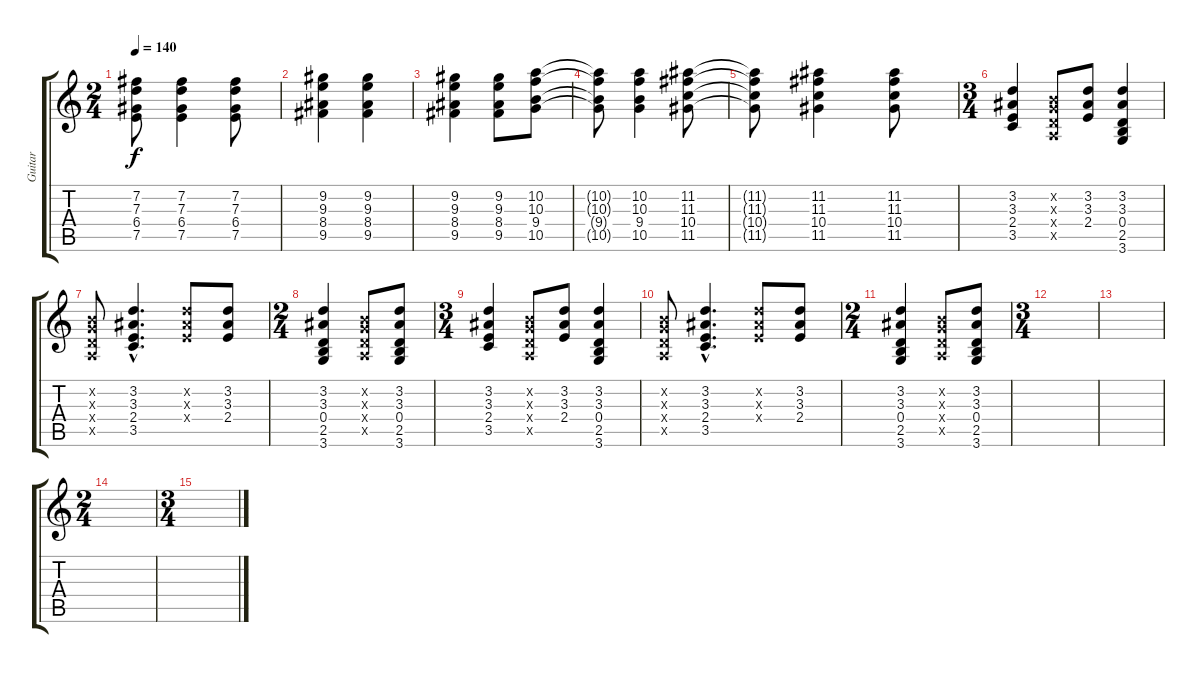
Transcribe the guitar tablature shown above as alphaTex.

\track ("Guitar" "Guitar") {instrument acousticguitarsteel}
\staff {score tabs}
\tuning (E4 B3 G3 D3 A2 E2) {hide}
\ts (2 4)
\tempo 140
\clef g2
\ks c
(7.2{t} 7.3{t} 6.4{t} 7.5{t}).8{dy f} (7.2 7.3 6.4 7.5).4 (7.2 7.3 6.4 7.5).8 |
(9.2 9.3 8.4 9.5).4 (9.2 9.3 8.4 9.5).4 |
(9.2 9.3 8.4 9.5).4 (9.2 9.3 8.4 9.5).8 (10.2 10.3 9.4 10.5).8 |
(10.2{t} 10.3{t} 9.4{t} 10.5{t}).8 (10.2 10.3 9.4 10.5).4 (11.2 11.3 10.4 11.5).8 |
(11.2{t} 11.3{t} 10.4{t} 11.5{t}).8 (11.2 11.3 10.4 11.5).4 (11.2 11.3 10.4 11.5).8 |
\ts (3 4)
(3.2 3.3 2.4 3.5).4 (0.2{x} 0.3{x} 0.4{x} 0.5{x}).8 (3.2 3.3 2.4).8 (3.2 3.3 0.4 2.5 3.6).4 |
(0.2{x} 0.3{x} 0.4{x} 0.5{x}).8 (3.2{hac} 3.3{hac} 2.4{hac} 3.5{hac}).4{d} (3.2{x} 3.3{x} 2.4{x}).8 (3.2 3.3 2.4).8 |
\ts (2 4)
(3.2 3.3 0.4 2.5 3.6).4 (0.2{x} 0.3{x} 0.4{x} 0.5{x}).8 (3.2 3.3 0.4 2.5 3.6).8 |
\ts (3 4)
(3.2 3.3 2.4 3.5).4 (0.2{x} 0.3{x} 0.4{x} 0.5{x}).8 (3.2 3.3 2.4).8 (3.2 3.3 0.4 2.5 3.6).4 |
(0.2{x} 0.3{x} 0.4{x} 0.5{x}).8 (3.2{hac} 3.3{hac} 2.4{hac} 3.5{hac}).4{d} (3.2{x} 3.3{x} 2.4{x}).8 (3.2 3.3 2.4).8 |
\ts (2 4)
(3.2 3.3 0.4 2.5 3.6).4 (0.2{x} 0.3{x} 0.4{x} 0.5{x}).8 (3.2 3.3 0.4 2.5 3.6).8 |
\ts (3 4)
|
|
\ts (2 4)
|
\ts (3 4)
